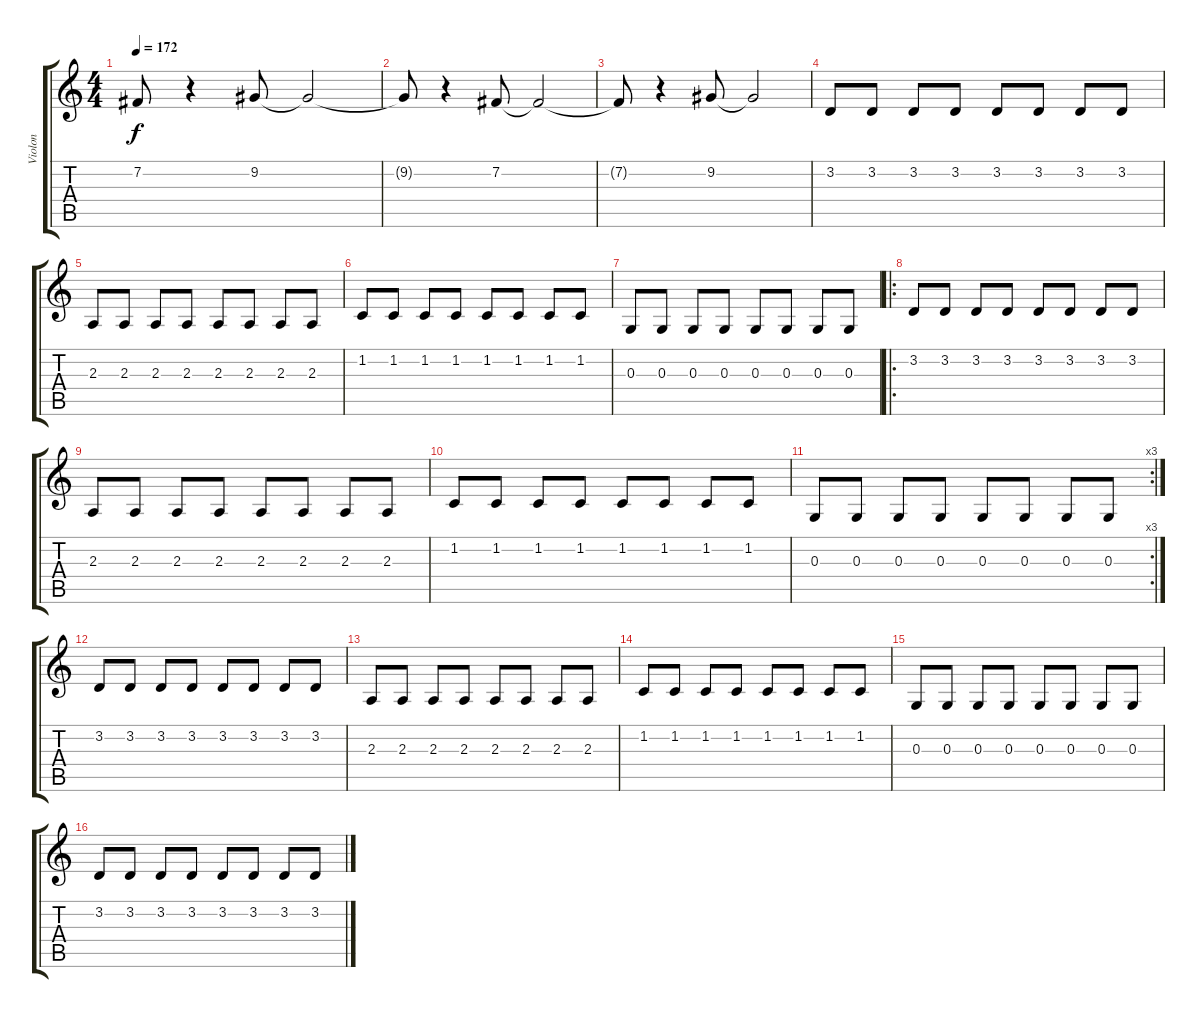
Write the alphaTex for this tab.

\track ("Violon" "Violon") {instrument viola}
\staff {score tabs}
\tuning (E4 B3 G3 D3 A2 E2) {hide}
\ts (4 4)
\tempo 172
\clef g2
\ks c
7.2{t}.8{dy f} r.4 9.2.8 9.2{t}.2 |
9.2{t}.8 r.4 7.2.8 7.2{t}.2 |
7.2{t}.8 r.4 9.2.8 9.2{t}.2 |
3.2.8 3.2.8 3.2.8 3.2.8 3.2.8 3.2.8 3.2.8 3.2.8 |
2.3.8 2.3.8 2.3.8 2.3.8 2.3.8 2.3.8 2.3.8 2.3.8 |
1.2.8 1.2.8 1.2.8 1.2.8 1.2.8 1.2.8 1.2.8 1.2.8 |
0.3.8 0.3.8 0.3.8 0.3.8 0.3.8 0.3.8 0.3.8 0.3.8 |
\ro
3.2.8 3.2.8 3.2.8 3.2.8 3.2.8 3.2.8 3.2.8 3.2.8 |
2.3.8 2.3.8 2.3.8 2.3.8 2.3.8 2.3.8 2.3.8 2.3.8 |
1.2.8 1.2.8 1.2.8 1.2.8 1.2.8 1.2.8 1.2.8 1.2.8 |
\rc 3
0.3.8 0.3.8 0.3.8 0.3.8 0.3.8 0.3.8 0.3.8 0.3.8 |
3.2.8 3.2.8 3.2.8 3.2.8 3.2.8 3.2.8 3.2.8 3.2.8 |
2.3.8 2.3.8 2.3.8 2.3.8 2.3.8 2.3.8 2.3.8 2.3.8 |
1.2.8 1.2.8 1.2.8 1.2.8 1.2.8 1.2.8 1.2.8 1.2.8 |
0.3.8 0.3.8 0.3.8 0.3.8 0.3.8 0.3.8 0.3.8 0.3.8 |
3.2.8 3.2.8 3.2.8 3.2.8 3.2.8 3.2.8 3.2.8 3.2.8
